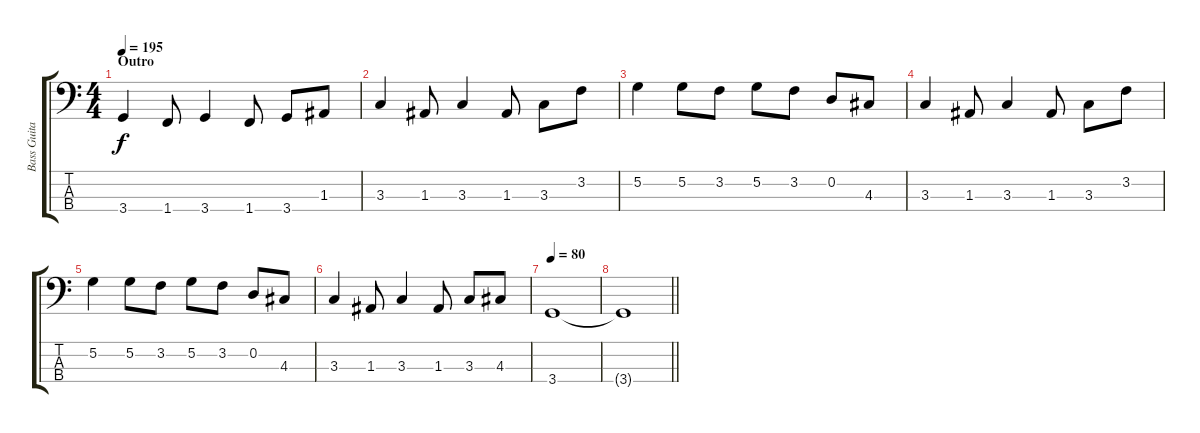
\track ("Bass Guitar" "Bass Guita") {instrument electricbassfinger}
\staff {score tabs}
\tuning (G2 D2 A1 E1) {hide}
\ts (4 4)
\section ("" "Outro")
\tempo 195
\clef f4
\ks c
3.4.4{dy f} 1.4.8 3.4.4 1.4.8 3.4.8 1.3.8 |
3.3.4 1.3.8 3.3.4 1.3.8 3.3.8 3.2.8 |
5.2.4 5.2.8 3.2.8 5.2.8 3.2.8 0.2.8 4.3.8 |
3.3.4 1.3.8 3.3.4 1.3.8 3.3.8 3.2.8 |
5.2.4 5.2.8 3.2.8 5.2.8 3.2.8 0.2.8 4.3.8 |
3.3.4 1.3.8 3.3.4 1.3.8 3.3.8 4.3.8 |
\tempo 80
3.4.1 |
\barLineRight lightlight
3.4{t}.1
